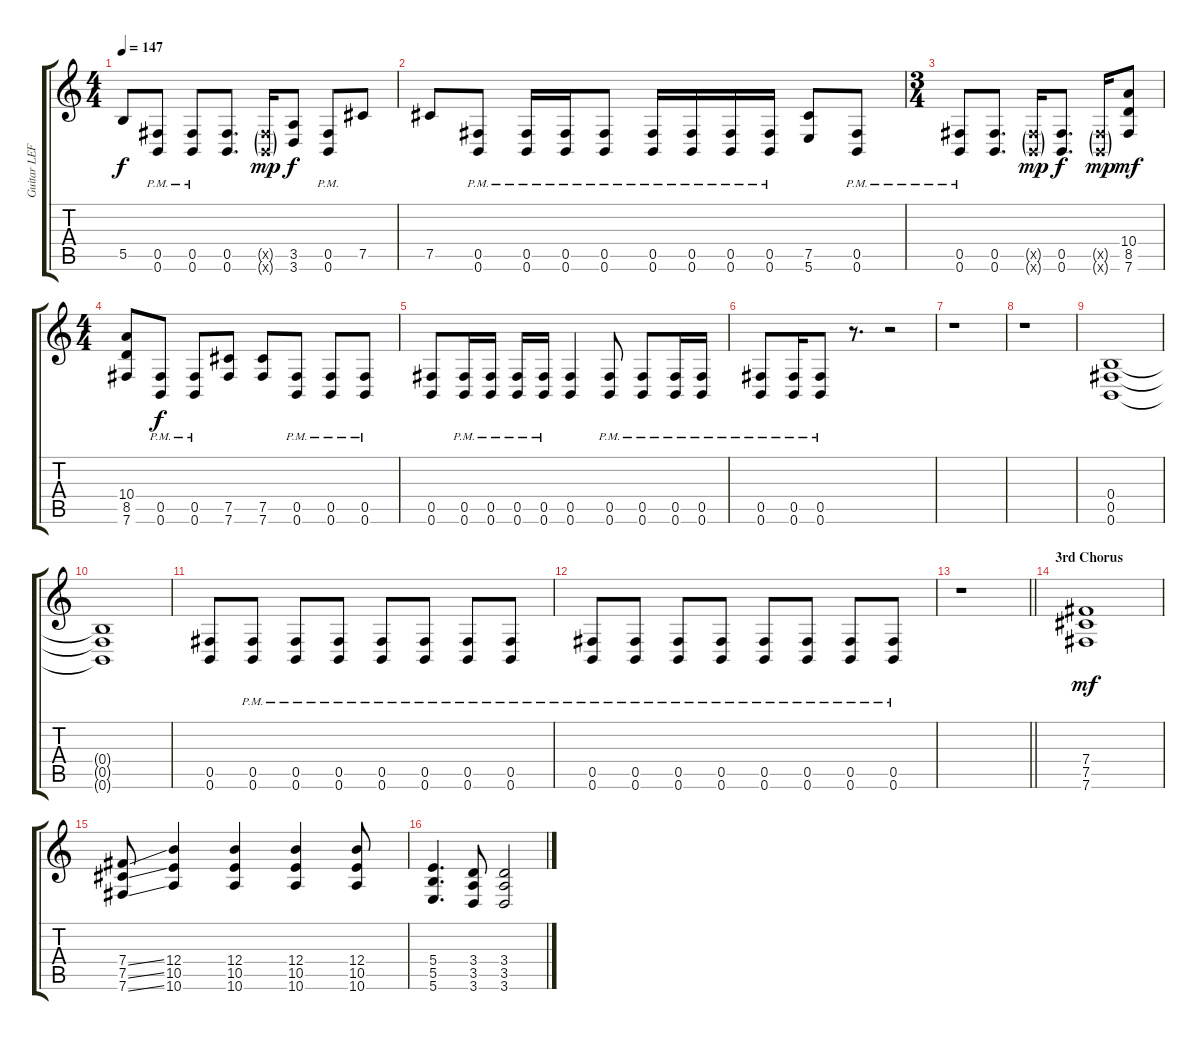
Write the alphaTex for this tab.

\track ("Guitar LEFT" "Guitar LEF") {instrument overdrivenguitar}
\staff {score tabs}
\tuning (Db4 Ab3 E3 B2 Gb2 B1) {hide}
\ts (4 4)
\tempo 147
\clef g2
\ks c
5.5.8{dy f} (0.5{pm} 0.6{pm}).8 (0.5{pm} 0.6{pm}).8 (0.5 0.6).8{d} (0.5{g x} 0.6{g x}).16{dy mp} (3.5 3.6).8{dy f} (0.5{pm} 0.6{pm}).8 7.5.8 |
7.5.8 (0.5{pm} 0.6{pm}).8 (0.5{pm} 0.6{pm}).16 (0.5{pm} 0.6{pm}).16 (0.5{pm} 0.6{pm}).8 (0.5{pm} 0.6{pm}).16 (0.5{pm} 0.6{pm}).16 (0.5{pm} 0.6{pm}).16 (0.5{pm} 0.6{pm}).16 (7.5 5.6).8 (0.5{pm} 0.6{pm}).8 |
\ts (3 4)
(0.5{pm} 0.6{pm}).8 (0.5 0.6).8{d} (0.5{g x} 0.6{g x}).16{dy mp} (0.5 0.6).8{d dy f} (0.5{g x} 0.6{g x}).16{dy mp} (10.4 8.5 7.6).8{dy mf} |
\ts (4 4)
(10.4 8.5 7.6).8 (0.5{pm} 0.6{pm}).8{dy f} (0.5{pm} 0.6{pm}).8 (7.5 7.6).8 (7.5 7.6).8 (0.5{pm} 0.6{pm}).8 (0.5{pm} 0.6{pm}).8 (0.5{pm} 0.6{pm}).8 |
(0.5 0.6).8 (0.5{pm} 0.6{pm}).16 (0.5{pm} 0.6{pm}).16 (0.5{pm} 0.6{pm}).16 (0.5{pm} 0.6{pm}).16 (0.5 0.6).4 (0.5{pm} 0.6{pm}).8 (0.5{pm} 0.6{pm}).8 (0.5{pm} 0.6{pm}).16 (0.5{pm} 0.6{pm}).16 |
(0.5{pm} 0.6{pm}).8 (0.5{pm} 0.6{pm}).16 (0.5{pm} 0.6{pm}).8 r.8{d} r.2 |
r.1 |
r.1 |
(0.4 0.5 0.6).1 |
(0.4{t} 0.5{t} 0.6{t}).1 |
(0.5 0.6).8 (0.5{pm} 0.6{pm}).8 (0.5{pm} 0.6{pm}).8 (0.5{pm} 0.6{pm}).8 (0.5{pm} 0.6{pm}).8 (0.5{pm} 0.6{pm}).8 (0.5{pm} 0.6{pm}).8 (0.5{pm} 0.6{pm}).8 |
(0.5{pm} 0.6{pm}).8 (0.5{pm} 0.6{pm}).8 (0.5{pm} 0.6{pm}).8 (0.5{pm} 0.6{pm}).8 (0.5{pm} 0.6{pm}).8 (0.5{pm} 0.6{pm}).8 (0.5{pm} 0.6{pm}).8 (0.5{pm} 0.6{pm}).8 |
\barLineRight lightlight
r.1 |
\section ("" "3rd Chorus")
(7.4 7.5 7.6).1{dy mf} |
(7.4{ss} 7.5{ss} 7.6{ss}).8 (12.4 10.5 10.6).4 (12.4 10.5 10.6).4 (12.4 10.5 10.6).4 (12.4 10.5 10.6).8 |
(5.4 5.5 5.6).4{d} (3.4 3.5 3.6).8 (3.4 3.5 3.6).2
